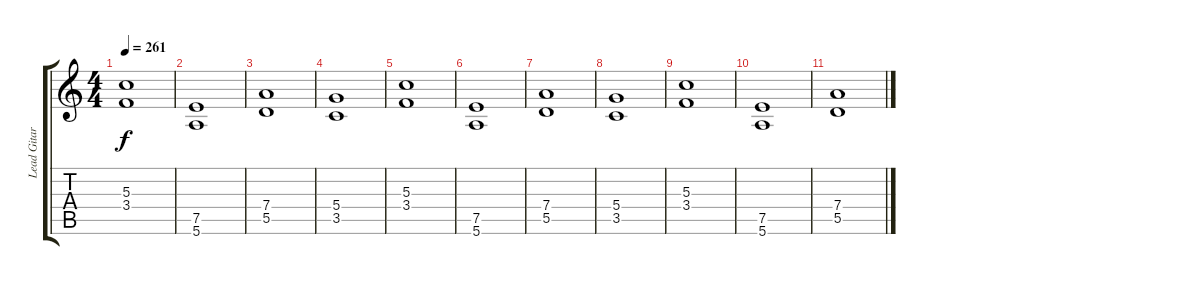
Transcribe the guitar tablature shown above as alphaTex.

\track ("Lead Gitarre" "Lead Gitar") {instrument distortionguitar}
\staff {score tabs}
\tuning (E4 B3 G3 D3 A2 E2) {hide}
\ts (4 4)
\tempo 261
\clef g2
\ks c
(5.3 3.4).1{dy f} |
(7.5 5.6).1 |
(7.4 5.5).1 |
(5.4 3.5).1 |
(5.3 3.4).1 |
(7.5 5.6).1 |
(7.4 5.5).1 |
(5.4 3.5).1 |
(5.3 3.4).1 |
(7.5 5.6).1 |
(7.4 5.5).1
